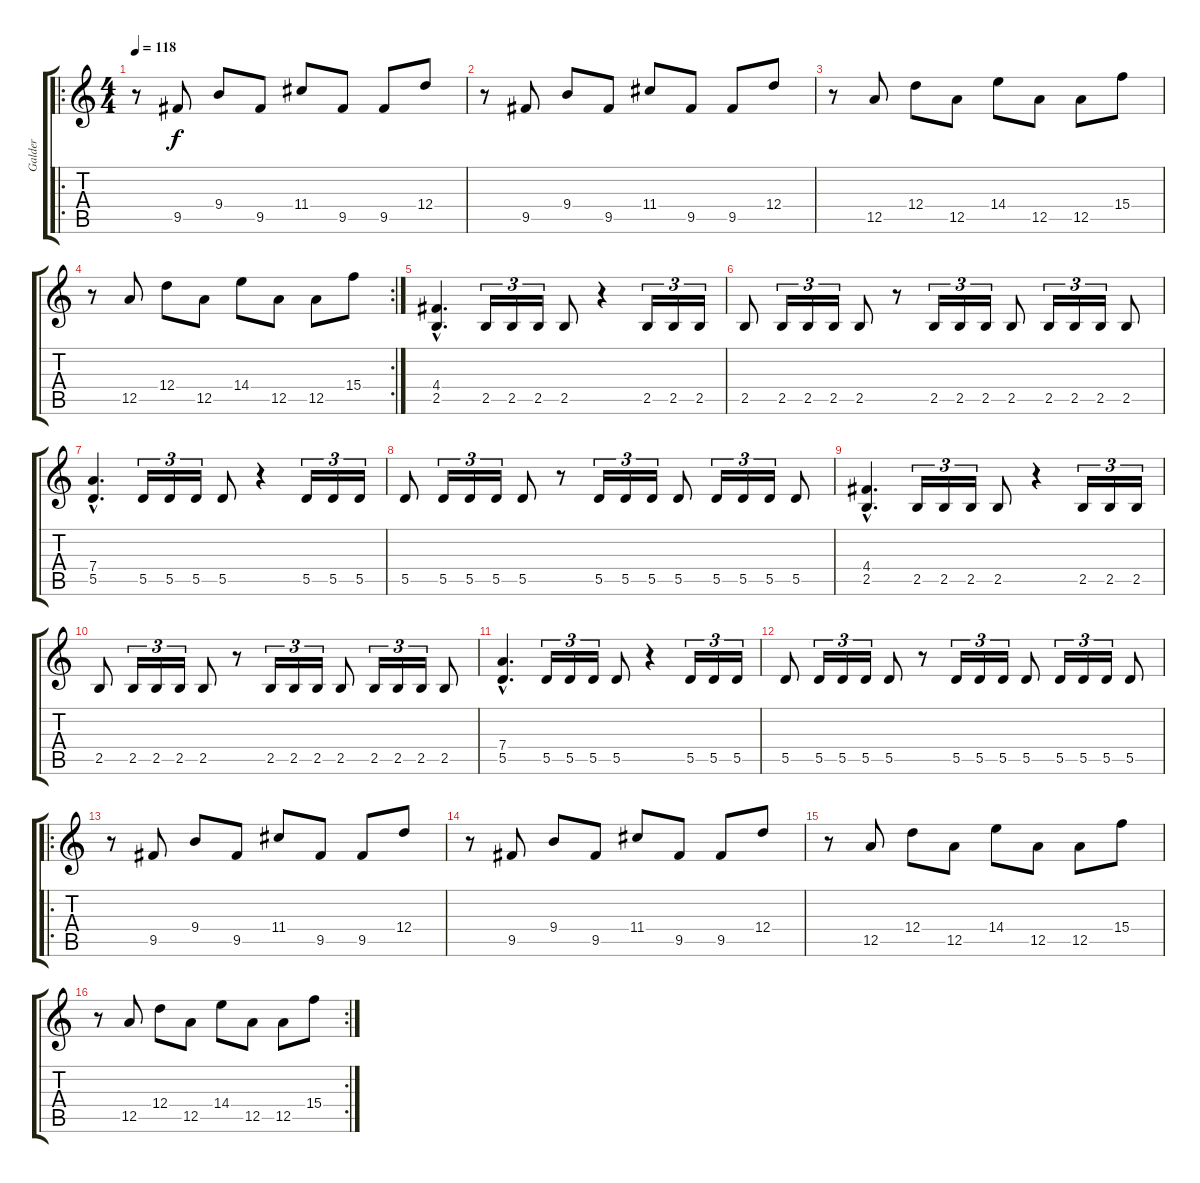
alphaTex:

\track ("Galder" "Galder") {instrument distortionguitar}
\staff {score tabs}
\tuning (E4 B3 G3 D3 A2 E2) {hide}
\ro
\ts (4 4)
\tempo 118
\clef g2
\ks c
r.8{dy f} 9.5.8 9.4.8 9.5.8 11.4.8 9.5.8 9.5.8 12.4.8 |
r.8 9.5.8 9.4.8 9.5.8 11.4.8 9.5.8 9.5.8 12.4.8 |
r.8 12.5.8 12.4.8 12.5.8 14.4.8 12.5.8 12.5.8 15.4.8 |
\rc 2
r.8 12.5.8 12.4.8 12.5.8 14.4.8 12.5.8 12.5.8 15.4.8 |
(4.4{hac} 2.5{hac}).4{d} 2.5.16{tu (3 2)} 2.5.16{tu (3 2)} 2.5.16{tu (3 2)} 2.5.8 r.4 2.5.16{tu (3 2)} 2.5.16{tu (3 2)} 2.5.16{tu (3 2)} |
2.5.8 2.5.16{tu (3 2)} 2.5.16{tu (3 2)} 2.5.16{tu (3 2)} 2.5.8 r.8 2.5.16{tu (3 2)} 2.5.16{tu (3 2)} 2.5.16{tu (3 2)} 2.5.8 2.5.16{tu (3 2)} 2.5.16{tu (3 2)} 2.5.16{tu (3 2)} 2.5.8 |
(7.4{hac} 5.5{hac}).4{d} 5.5.16{tu (3 2)} 5.5.16{tu (3 2)} 5.5.16{tu (3 2)} 5.5.8 r.4 5.5.16{tu (3 2)} 5.5.16{tu (3 2)} 5.5.16{tu (3 2)} |
5.5.8 5.5.16{tu (3 2)} 5.5.16{tu (3 2)} 5.5.16{tu (3 2)} 5.5.8 r.8 5.5.16{tu (3 2)} 5.5.16{tu (3 2)} 5.5.16{tu (3 2)} 5.5.8 5.5.16{tu (3 2)} 5.5.16{tu (3 2)} 5.5.16{tu (3 2)} 5.5.8 |
(4.4{hac} 2.5{hac}).4{d} 2.5.16{tu (3 2)} 2.5.16{tu (3 2)} 2.5.16{tu (3 2)} 2.5.8 r.4 2.5.16{tu (3 2)} 2.5.16{tu (3 2)} 2.5.16{tu (3 2)} |
2.5.8 2.5.16{tu (3 2)} 2.5.16{tu (3 2)} 2.5.16{tu (3 2)} 2.5.8 r.8 2.5.16{tu (3 2)} 2.5.16{tu (3 2)} 2.5.16{tu (3 2)} 2.5.8 2.5.16{tu (3 2)} 2.5.16{tu (3 2)} 2.5.16{tu (3 2)} 2.5.8 |
(7.4{hac} 5.5{hac}).4{d} 5.5.16{tu (3 2)} 5.5.16{tu (3 2)} 5.5.16{tu (3 2)} 5.5.8 r.4 5.5.16{tu (3 2)} 5.5.16{tu (3 2)} 5.5.16{tu (3 2)} |
5.5.8 5.5.16{tu (3 2)} 5.5.16{tu (3 2)} 5.5.16{tu (3 2)} 5.5.8 r.8 5.5.16{tu (3 2)} 5.5.16{tu (3 2)} 5.5.16{tu (3 2)} 5.5.8 5.5.16{tu (3 2)} 5.5.16{tu (3 2)} 5.5.16{tu (3 2)} 5.5.8 |
\ro
r.8 9.5.8 9.4.8 9.5.8 11.4.8 9.5.8 9.5.8 12.4.8 |
r.8 9.5.8 9.4.8 9.5.8 11.4.8 9.5.8 9.5.8 12.4.8 |
r.8 12.5.8 12.4.8 12.5.8 14.4.8 12.5.8 12.5.8 15.4.8 |
\rc 2
r.8 12.5.8 12.4.8 12.5.8 14.4.8 12.5.8 12.5.8 15.4.8
